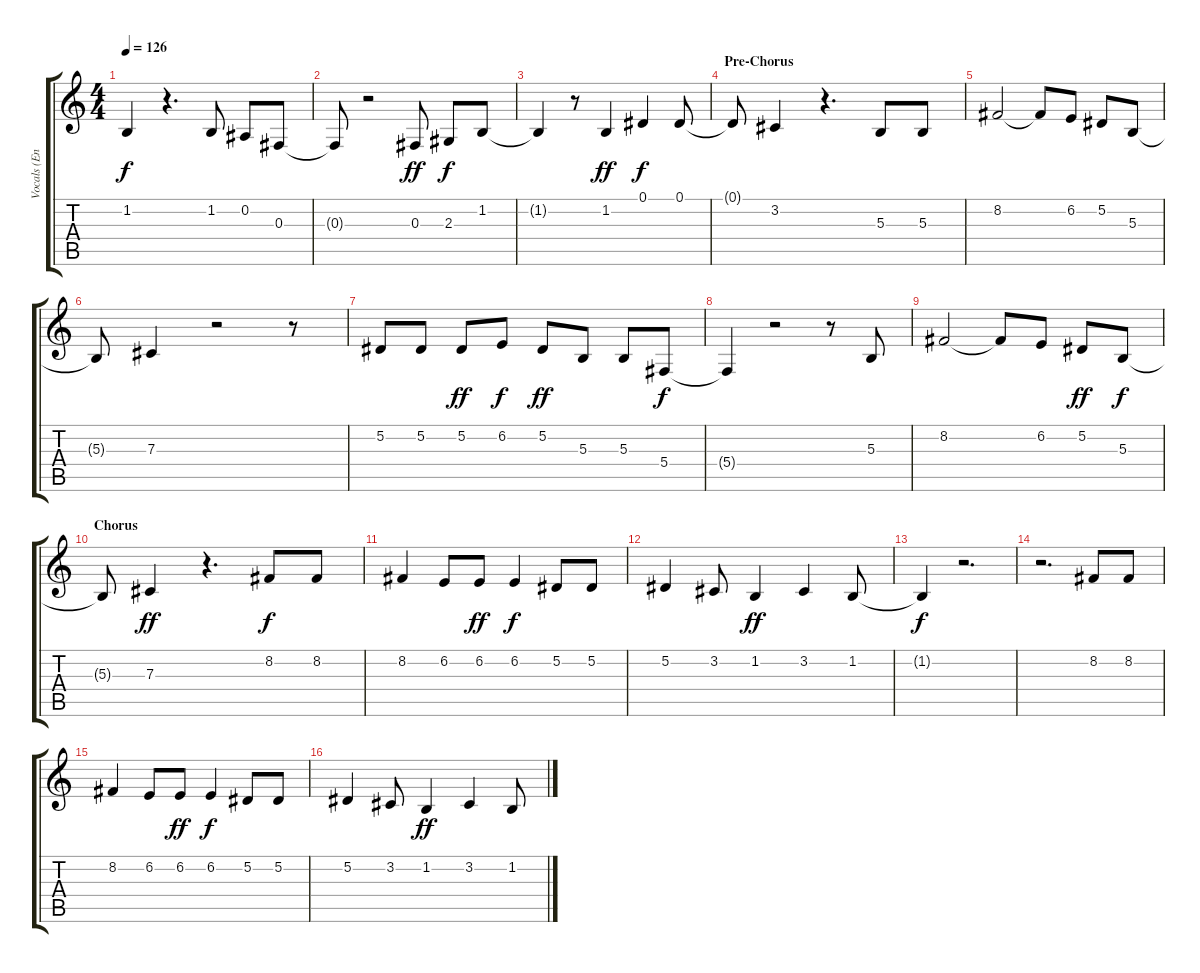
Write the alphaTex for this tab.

\track ("Vocals (English)" "Vocals (En") {instrument pad1newage}
\staff {score tabs}
\tuning (Eb4 Bb3 Gb3 Db3 Ab2 Eb2) {hide}
\ts (4 4)
\tempo 126
\clef g2
\ks c
1.2.4{dy f} r.4{d} 1.2.8 0.2.8 0.3.8 |
0.3{t}.8 r.2 0.3.8{dy ff} 2.3.8{dy f} 1.2.8 |
1.2{t}.4 r.8 1.2.4{dy ff} 0.1.4{dy f} 0.1.8 |
\section ("" "Pre-Chorus")
0.1{t}.8 3.2.4 r.4{d} 5.3.8 5.3.8 |
8.2.2 8.2{t}.8 6.2.8 5.2.8 5.3.8 |
5.3{t}.8 7.3.4 r.2 r.8 |
5.2.8 5.2.8 5.2.8{dy ff} 6.2.8{dy f} 5.2.8{dy ff} 5.3.8 5.3.8 5.4.8{dy f} |
5.4{t}.4 r.2 r.8 5.3.8 |
8.2.2 8.2{t}.8 6.2.8 5.2.8{dy ff} 5.3.8{dy f} |
\section ("" "Chorus")
5.3{t}.8 7.3.4{dy ff} r.4{d} 8.2.8{dy f} 8.2.8 |
8.2.4 6.2.8 6.2.8{dy ff} 6.2.4{dy f} 5.2.8 5.2.8 |
5.2.4 3.2.8 1.2.4{dy ff} 3.2.4 1.2.8 |
1.2{t}.4{dy f} r.2{d} |
r.2{d} 8.2.8 8.2.8 |
8.2.4 6.2.8 6.2.8{dy ff} 6.2.4{dy f} 5.2.8 5.2.8 |
5.2.4 3.2.8 1.2.4{dy ff} 3.2.4 1.2.8
